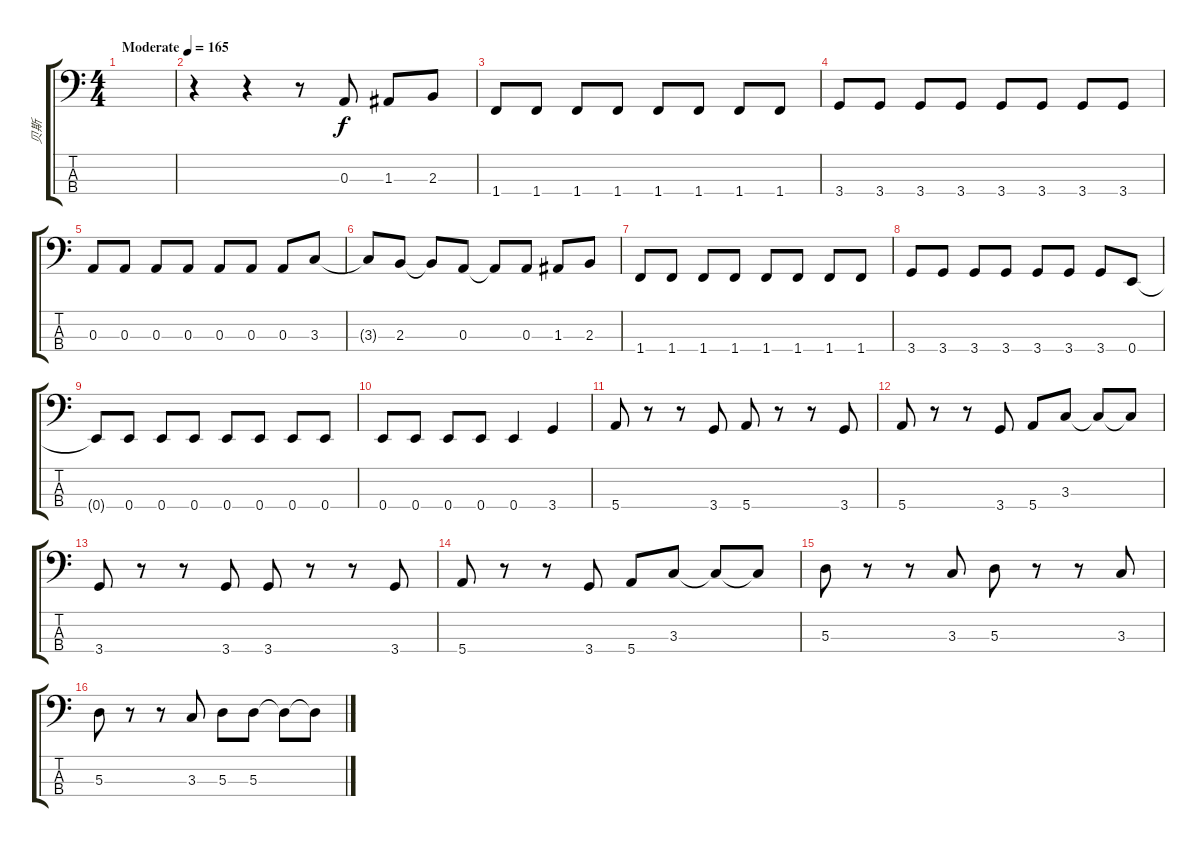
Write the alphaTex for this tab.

\track ("贝斯" "贝斯") {instrument electricbassfinger}
\staff {score tabs}
\tuning (G2 D2 A1 E1) {hide}
\ts (4 4)
\tempo (165 "Moderate")
\clef f4
\ks c
|
r.4 r.4 r.8 0.3.8 1.3.8 2.3.8 |
1.4.8 1.4.8 1.4.8 1.4.8 1.4.8 1.4.8 1.4.8 1.4.8 |
3.4.8 3.4.8 3.4.8 3.4.8 3.4.8 3.4.8 3.4.8 3.4.8 |
0.3.8 0.3.8 0.3.8 0.3.8 0.3.8 0.3.8 0.3.8 3.3.8 |
3.3{t}.8 2.3.8 2.3{t}.8 0.3.8 0.3{t}.8 0.3.8 1.3.8 2.3.8 |
1.4.8 1.4.8 1.4.8 1.4.8 1.4.8 1.4.8 1.4.8 1.4.8 |
3.4.8 3.4.8 3.4.8 3.4.8 3.4.8 3.4.8 3.4.8 0.4.8 |
0.4{t}.8 0.4.8 0.4.8 0.4.8 0.4.8 0.4.8 0.4.8 0.4.8 |
0.4.8 0.4.8 0.4.8 0.4.8 0.4.4 3.4.4 |
5.4.8 r.8 r.8 3.4.8 5.4.8 r.8 r.8 3.4.8 |
5.4.8 r.8 r.8 3.4.8 5.4.8 3.3.8 3.3{t}.8 3.3{t}.8 |
3.4.8 r.8 r.8 3.4.8 3.4.8 r.8 r.8 3.4.8 |
5.4.8 r.8 r.8 3.4.8 5.4.8 3.3.8 3.3{t}.8 3.3{t}.8 |
5.3.8 r.8 r.8 3.3.8 5.3.8 r.8 r.8 3.3.8 |
5.3.8 r.8 r.8 3.3.8 5.3.8 5.3.8 5.3{t}.8 5.3{t}.8
